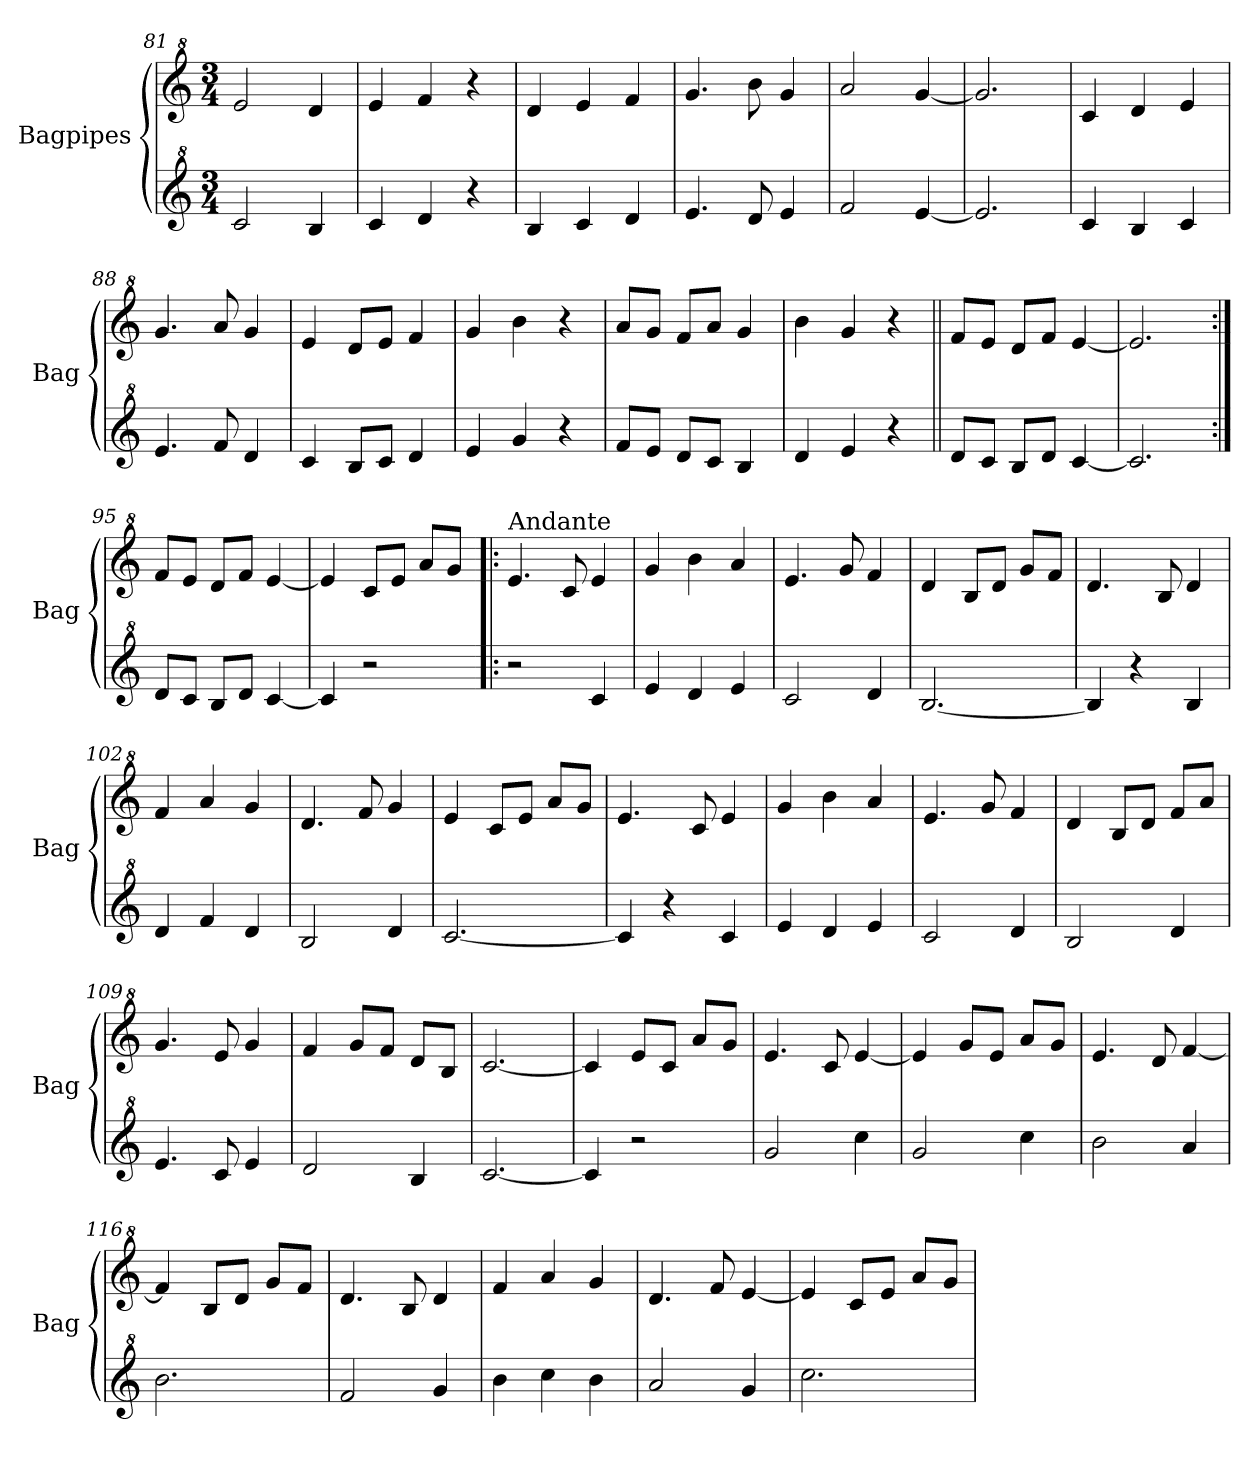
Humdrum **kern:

**kern	**kern
*part2	*part1
*staff2	*staff1
*I"Bagpipes	*I"Bagpipes
*I'Bag	*I'Bag
*clefG^2	*clefG^2
*k[]	*k[]
*C:	*C:
*M3/4	*M3/4
=81	=81
2cc/	2ee/
4b/	4dd/
=82	=82
4cc/	4ee/
4dd/	4ff/
4r	4r
=83	=83
4b/	4dd/
4cc/	4ee/
4dd/	4ff/
=84	=84
4.ee/	4.gg/
8dd/	8bb\
4ee/	4gg/
=85	=85
2ff/	2aa/
[4ee/	[4gg/
=86	=86
2.ee/]	2.gg/]
=87	=87
4cc/	4cc/
4b/	4dd/
4cc/	4ee/
=88	=88
4.ee/	4.gg/
8ff/	8aa/
4dd/	4gg/
=89	=89
4cc/	4ee/
8b/L	8dd/L
8cc/J	8ee/J
4dd/	4ff/
=90	=90
4ee/	4gg/
4gg/	4bb\
4r	4r
!!LO:LB:g=z
=91	=91
8ff/L	8aa/L
8ee/J	8gg/J
8dd/L	8ff/L
8cc/J	8aa/J
4b/	4gg/
=92	=92
4dd/	4bb\
4ee/	4gg/
4r	4r
=93||	=93||
8dd/L	8ff/L
8cc/J	8ee/J
8b/L	8dd/L
8dd/J	8ff/J
[4cc/	[4ee/
=94	=94
2.cc/]	2.ee/]
=95:|!	=95:|!
8dd/L	8ff/L
8cc/J	8ee/J
8b/L	8dd/L
8dd/J	8ff/J
[4cc/	[4ee/
=96	=96
4cc/]	4ee/]
2r	8cc/L
.	8ee/J
.	8aa/L
.	8gg/J
=97!|:	=97!|:
!	!LO:TX:a:t=Andante
2r	4.ee/
.	8cc/
4cc/	4ee/
=98	=98
4ee/	4gg/
4dd/	4bb\
4ee/	4aa/
=99	=99
2cc/	4.ee/
.	8gg/
4dd/	4ff/
=100	=100
[2.b/	4dd/
.	8b/L
.	8dd/J
.	8gg/L
.	8ff/J
!!LO:LB:g=z
=101	=101
4b/]	4.dd/
4r	.
.	8b/
4b/	4dd/
=102	=102
4dd/	4ff/
4ff/	4aa/
4dd/	4gg/
=103	=103
2b/	4.dd/
.	8ff/
4dd/	4gg/
=104	=104
[2.cc/	4ee/
.	8cc/L
.	8ee/J
.	8aa/L
.	8gg/J
=105	=105
4cc/]	4.ee/
4r	.
.	8cc/
4cc/	4ee/
=106	=106
4ee/	4gg/
4dd/	4bb\
4ee/	4aa/
=107	=107
2cc/	4.ee/
.	8gg/
4dd/	4ff/
=108	=108
2b/	4dd/
.	8b/L
.	8dd/J
4dd/	8ff/L
.	8aa/J
=109	=109
4.ee/	4.gg/
8cc/	8ee/
4ee/	4gg/
=110	=110
2dd/	4ff/
.	8gg/L
.	8ff/J
4b/	8dd/L
.	8b/J
!!LO:LB:g=z
=111	=111
[2.cc/	[2.cc/
=112	=112
4cc/]	4cc/]
2r	8ee/L
.	8cc/J
.	8aa/L
.	8gg/J
=113	=113
2gg/	4.ee/
.	8cc/
4ccc\	[4ee/
=114	=114
2gg/	4ee/]
.	8gg/L
.	8ee/J
4ccc\	8aa/L
.	8gg/J
=115	=115
2bb\	4.ee/
.	8dd/
4aa/	[4ff/
=116	=116
2.bb\	4ff/]
.	8b/L
.	8dd/J
.	8gg/L
.	8ff/J
=117	=117
2ff/	4.dd/
.	8b/
4gg/	4dd/
=118	=118
4bb\	4ff/
4ccc\	4aa/
4bb\	4gg/
=119	=119
2aa/	4.dd/
.	8ff/
4gg/	[4ee/
=120	=120
2.ccc\	4ee/]
.	8cc/L
.	8ee/J
.	8aa/L
.	8gg/J
=	=
*-	*-
